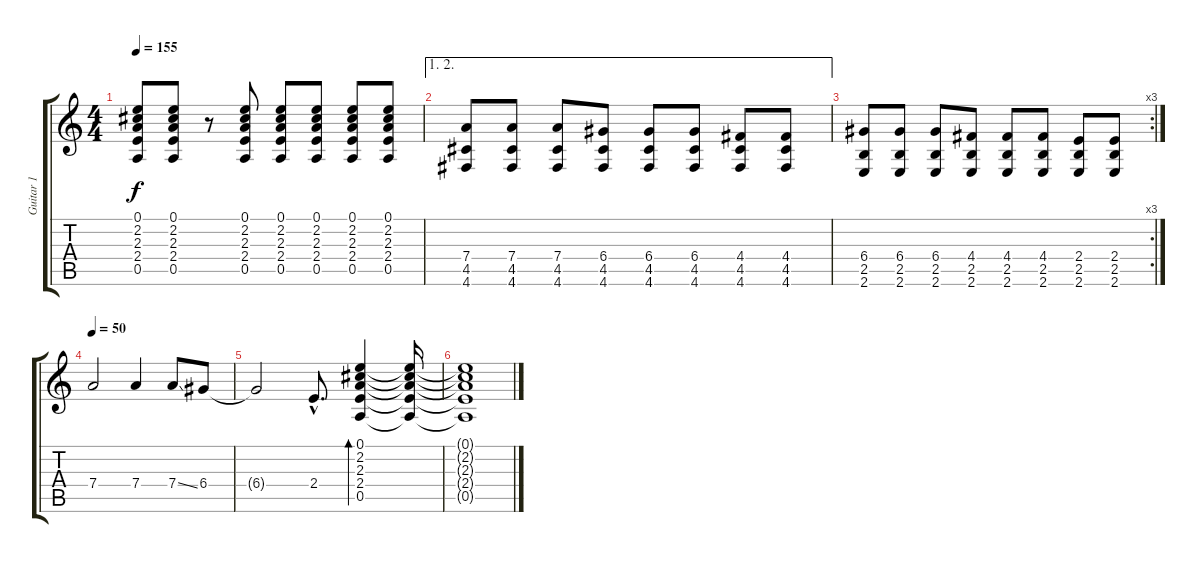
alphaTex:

\track ("Guitar 1" "Guitar 1") {instrument electricguitarclean}
\staff {score tabs}
\tuning (E4 B3 G3 D3 A2 D2) {hide}
\ts (4 4)
\tempo 155
\clef g2
\ks c
(0.1 2.2 2.3 2.4 0.5).8{dy f} (0.1 2.2 2.3 2.4 0.5).8 r.8 (0.1 2.2 2.3 2.4 0.5).8 (0.1 2.2 2.3 2.4 0.5).8 (0.1 2.2 2.3 2.4 0.5).8 (0.1 2.2 2.3 2.4 0.5).8 (0.1 2.2 2.3 2.4 0.5).8 |
\ae (1 2)
(7.4 4.5 4.6).8 (7.4 4.5 4.6).8 (7.4 4.5 4.6).8 (6.4 4.5 4.6).8 (6.4 4.5 4.6).8 (6.4 4.5 4.6).8 (4.4 4.5 4.6).8 (4.4 4.5 4.6).8 |
\rc 3
(6.4 2.5 2.6).8 (6.4 2.5 2.6).8 (6.4 2.5 2.6).8 (4.4 2.5 2.6).8 (4.4 2.5 2.6).8 (4.4 2.5 2.6).8 (2.4 2.5 2.6).8 (2.4 2.5 2.6).8 |
\tempo 50
7.4.2 7.4.4 7.4{ss}.8 6.4.8 |
6.4{t}.2 2.4{hac}.8{d} (0.1 2.2 2.3 2.4 0.5).4{bd 60} (0.1{t} 2.2{t} 2.3{t} 2.4{t} 0.5{t}).16 |
(0.1{t} 2.2{t} 2.3{t} 2.4{t} 0.5{t}).1
